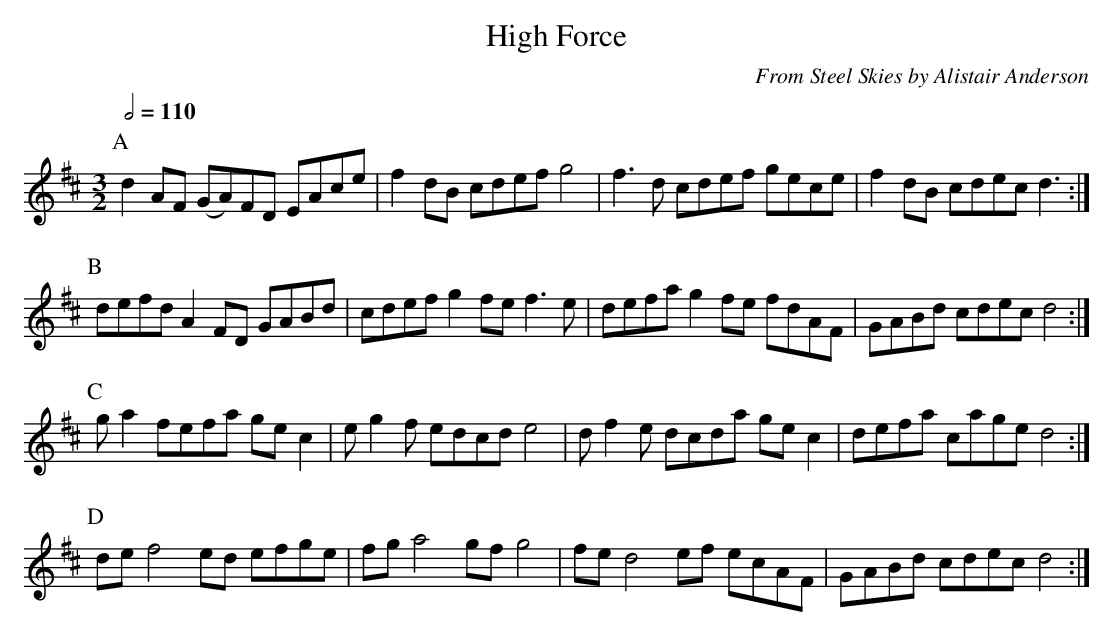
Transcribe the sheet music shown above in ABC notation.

X:1
T:High Force
C:From Steel Skies by Alistair Anderson
Q:1/2=110
M:3/2
L:1/8
K:D major
P:A
d2 AF (GA)FD EAce | f2 dB cdef g4 | f3 d cdef gece | f2 dB cdec d3 :|
P:B
defd A2 FD GABd | cdef g2 fe f3 e | defa g2 fe fdAF | GABd cdec d4 :|
P:C
g a2 fefa ge c2 | e g2 f edcd e4 | d f2 e dcda ge c2 | defa cage d4 :|
P:D
de f4 ed efge | fg a4 gf g4 | fe d4 ef ecAF | GABd cdec d4 :|
